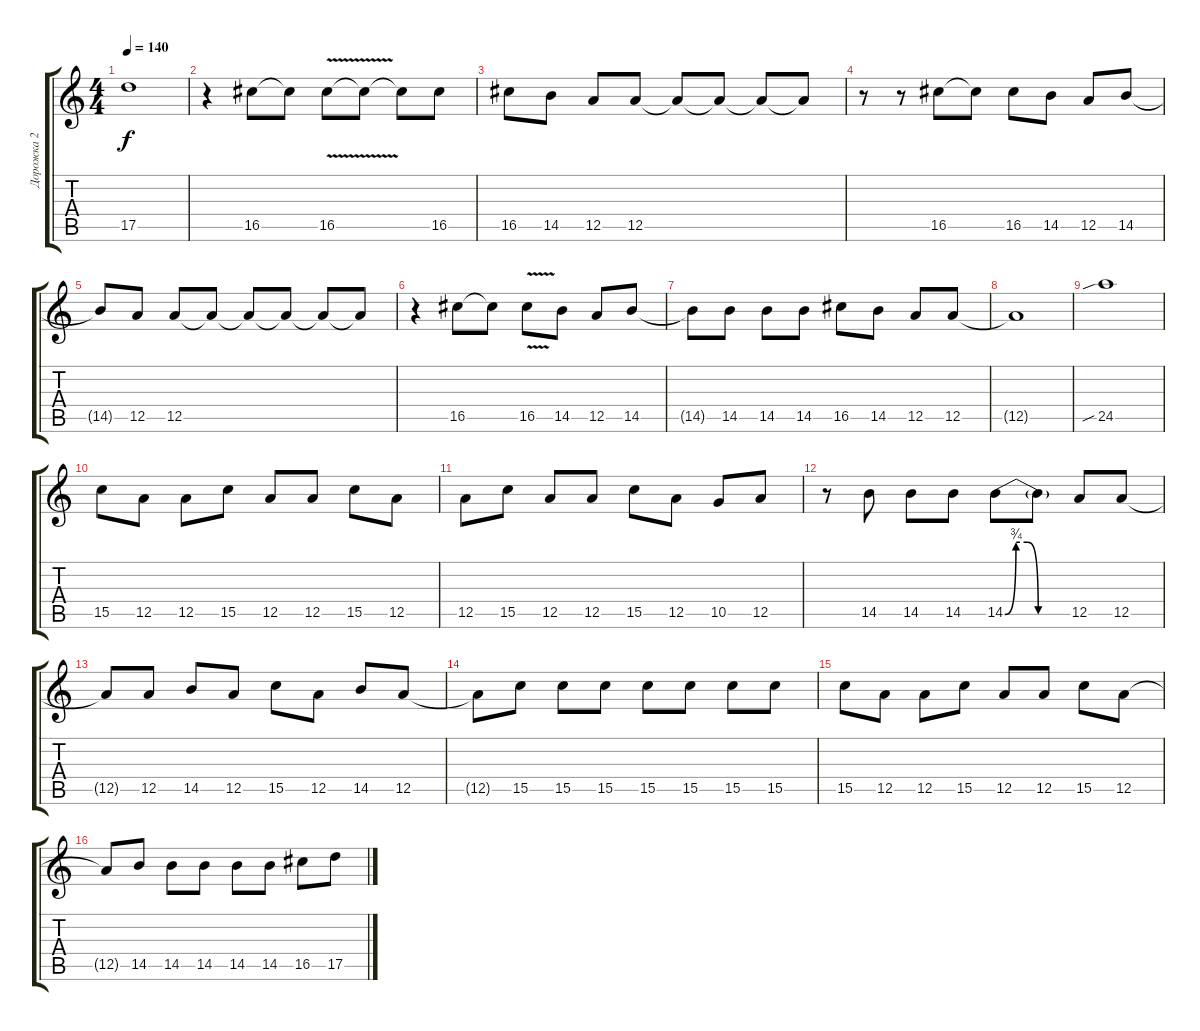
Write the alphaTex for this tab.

\track ("Дорожка 2" "Дорожка 2") {instrument distortionguitar}
\staff {score tabs}
\tuning (E4 B3 G3 D3 A2 E2) {hide}
\ts (4 4)
\tempo 140
\clef g2
\ks c
17.5{t}.1{dy f} |
r.4 16.5.8 16.5{t}.8 16.5{v}.8 16.5{t}.8 16.5{t}.8 16.5.8 |
16.5.8 14.5.8 12.5.8 12.5.8 12.5{t}.8 12.5{t}.8 12.5{t}.8 12.5{t}.8 |
r.8 r.8 16.5.8 16.5{t}.8 16.5.8 14.5.8 12.5.8 14.5.8 |
14.5{t}.8 12.5.8 12.5.8 12.5{t}.8 12.5{t}.8 12.5{t}.8 12.5{t}.8 12.5{t}.8 |
r.4 16.5.8 16.5{t}.8 16.5{v}.8 14.5.8 12.5.8 14.5.8 |
14.5{t}.8 14.5.8 14.5.8 14.5.8 16.5.8 14.5.8 12.5.8 12.5.8 |
12.5{t}.1 |
24.5{sib}.1 |
15.5.8 12.5.8 12.5.8 15.5.8 12.5.8 12.5.8 15.5.8 12.5.8 |
12.5.8 15.5.8 12.5.8 12.5.8 15.5.8 12.5.8 10.5.8 12.5.8 |
r.8 14.5.8 14.5.8 14.5.8 14.5{be (custom 0 0 10 3 20 3 30 0 60 0)}.8 14.5{t}.8 12.5.8 12.5.8 |
12.5{t}.8 12.5.8 14.5.8 12.5.8 15.5.8 12.5.8 14.5.8 12.5.8 |
12.5{t}.8 15.5.8 15.5.8 15.5.8 15.5.8 15.5.8 15.5.8 15.5.8 |
15.5.8 12.5.8 12.5.8 15.5.8 12.5.8 12.5.8 15.5.8 12.5.8 |
12.5{t}.8 14.5.8 14.5.8 14.5.8 14.5.8 14.5.8 16.5.8 17.5.8
